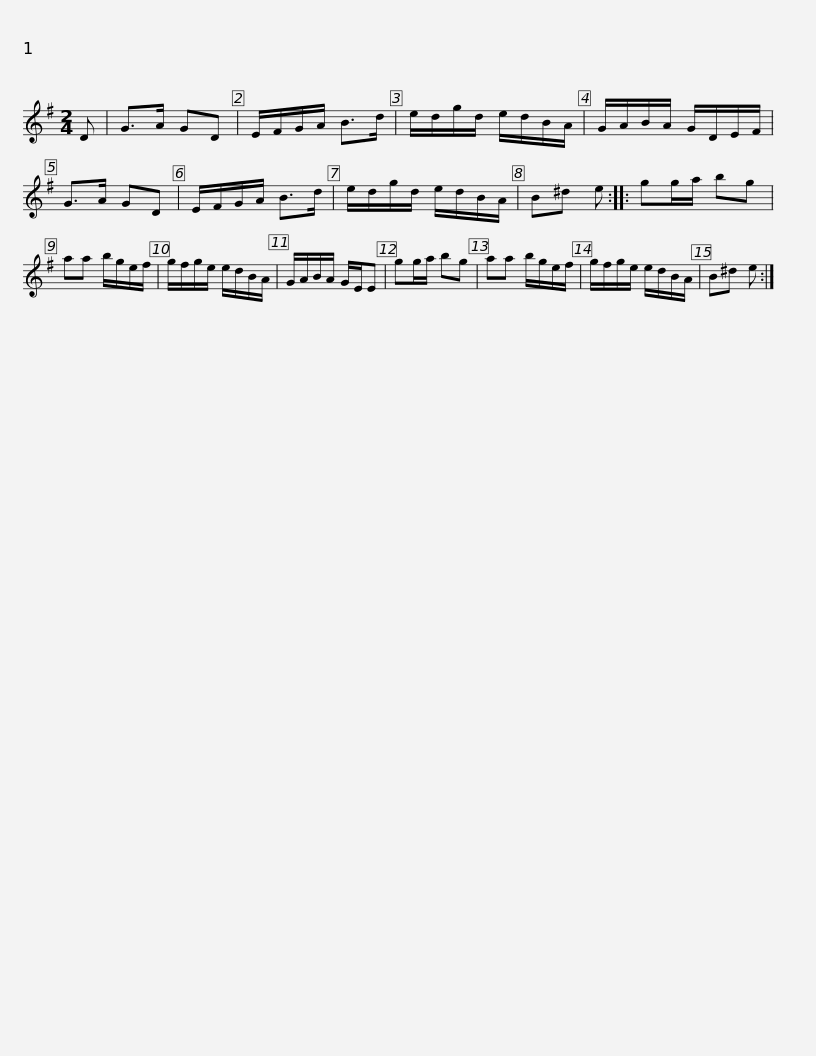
X:1
L:1/8
M:2/4
I:linebreak $
K:Emin
V:1 treble
V:1
 D | G>A GD | E/F/G/A/ B>d | e/d/g/d/ e/d/B/A/ | G/A/B/A/ G/D/E/F/ | %5
 G>A GD | E/F/G/A/ B>d | e/d/g/d/ e/d/B/A/ |$ B^d e :: gg/a/ bg | %10
 aa b/g/e/f/ | g/f/g/e/ e/d/B/A/ | G/A/B/A/ G/E/E | gg/a/ bg | aa b/g/e/f/ |$ %15
 g/f/g/e/ e/d/B/A/ | B^d e :| %17
